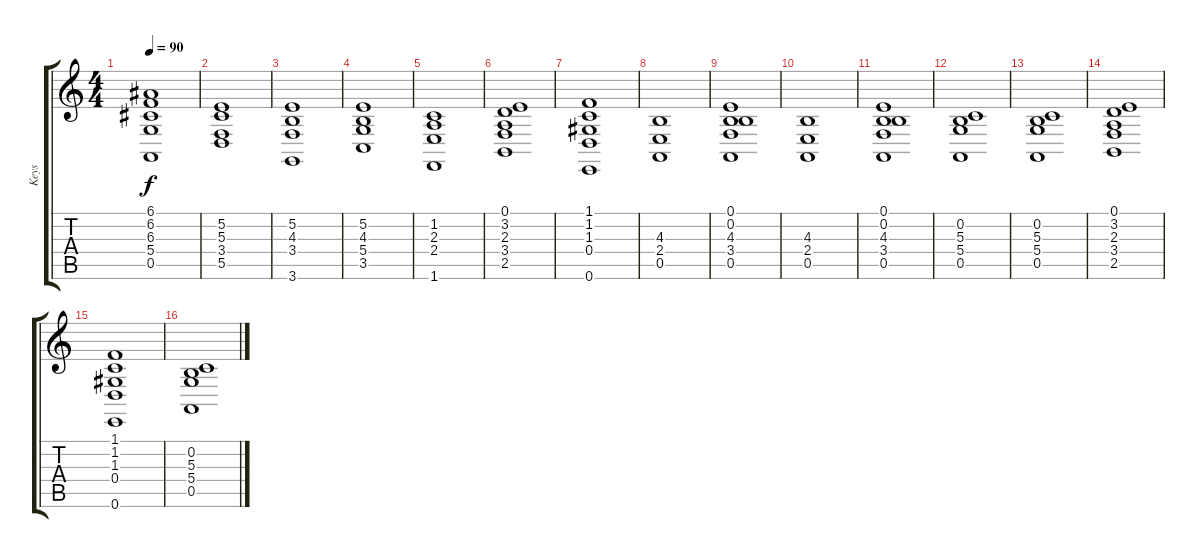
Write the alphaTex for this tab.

\track ("Keys" "Keys") {instrument pad2warm}
\staff {score tabs}
\tuning (E4 B3 G3 D3 A2 E2) {hide}
\ts (4 4)
\tempo 90
\clef g2
\ks c
(6.1 6.2 6.3 5.4 0.5).1{dy f} |
(5.2 5.3 3.4 5.5).1 |
(5.2 4.3 3.4 3.6).1 |
(5.2 4.3 5.4 3.5).1 |
(1.2 2.3 2.4 1.6).1 |
(0.1 3.2 2.3 3.4 2.5).1 |
(1.1 1.2 1.3 0.4 0.6).1 |
(4.3 2.4 0.5).1 |
(0.1 0.2 4.3 3.4 0.5).1 |
(4.3 2.4 0.5).1 |
(0.1 0.2 4.3 3.4 0.5).1 |
(0.2 5.3 5.4 0.5).1 |
(0.2 5.3 5.4 0.5).1 |
(0.1 3.2 2.3 3.4 2.5).1 |
(1.1 1.2 1.3 0.4 0.6).1 |
(0.2 5.3 5.4 0.5).1
